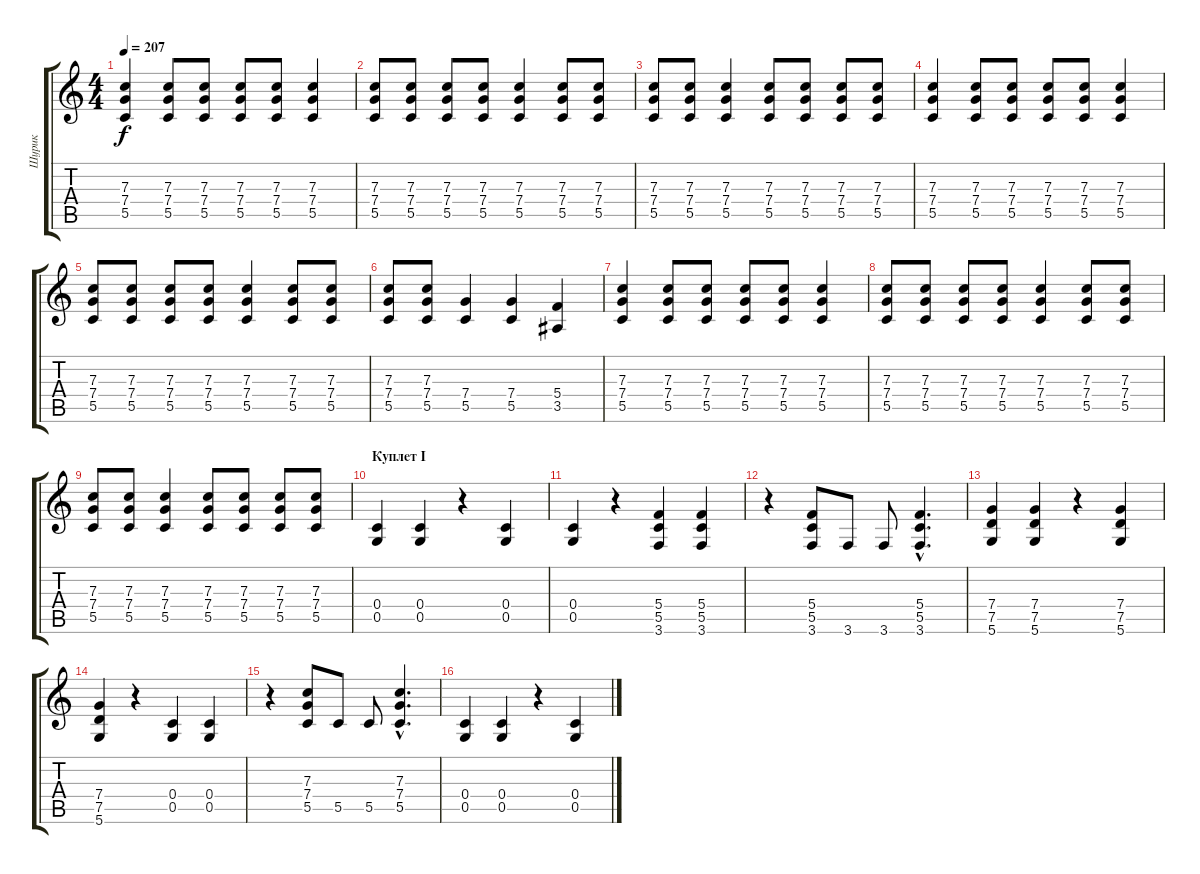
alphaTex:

\track ("Шурик" "Шурик") {instrument distortionguitar}
\staff {score tabs}
\tuning (D4 A3 F3 C3 G2 D2) {hide}
\ts (4 4)
\tempo 207
\clef g2
\ks c
(7.3 7.4 5.5).4{dy f} (7.3 7.4 5.5).8 (7.3 7.4 5.5).8 (7.3 7.4 5.5).8 (7.3 7.4 5.5).8 (7.3 7.4 5.5).4 |
(7.3 7.4 5.5).8 (7.3 7.4 5.5).8 (7.3 7.4 5.5).8 (7.3 7.4 5.5).8 (7.3 7.4 5.5).4 (7.3 7.4 5.5).8 (7.3 7.4 5.5).8 |
(7.3 7.4 5.5).8 (7.3 7.4 5.5).8 (7.3 7.4 5.5).4 (7.3 7.4 5.5).8 (7.3 7.4 5.5).8 (7.3 7.4 5.5).8 (7.3 7.4 5.5).8 |
(7.3 7.4 5.5).4 (7.3 7.4 5.5).8 (7.3 7.4 5.5).8 (7.3 7.4 5.5).8 (7.3 7.4 5.5).8 (7.3 7.4 5.5).4 |
(7.3 7.4 5.5).8 (7.3 7.4 5.5).8 (7.3 7.4 5.5).8 (7.3 7.4 5.5).8 (7.3 7.4 5.5).4 (7.3 7.4 5.5).8 (7.3 7.4 5.5).8 |
(7.3 7.4 5.5).8 (7.3 7.4 5.5).8 (7.4 5.5).4 (7.4 5.5).4 (5.4 3.5).4 |
(7.3 7.4 5.5).4 (7.3 7.4 5.5).8 (7.3 7.4 5.5).8 (7.3 7.4 5.5).8 (7.3 7.4 5.5).8 (7.3 7.4 5.5).4 |
(7.3 7.4 5.5).8 (7.3 7.4 5.5).8 (7.3 7.4 5.5).8 (7.3 7.4 5.5).8 (7.3 7.4 5.5).4 (7.3 7.4 5.5).8 (7.3 7.4 5.5).8 |
(7.3 7.4 5.5).8 (7.3 7.4 5.5).8 (7.3 7.4 5.5).4 (7.3 7.4 5.5).8 (7.3 7.4 5.5).8 (7.3 7.4 5.5).8 (7.3 7.4 5.5).8 |
\section ("" "Куплет I")
(0.4 0.5).4 (0.4 0.5).4 r.4 (0.4 0.5).4 |
(0.4 0.5).4 r.4 (5.4 5.5 3.6).4 (5.4 5.5 3.6).4 |
r.4 (5.4 5.5 3.6).8 3.6.8 3.6.8 (5.4{hac} 5.5{hac} 3.6{hac}).4{d} |
(7.4 7.5 5.6).4 (7.4 7.5 5.6).4 r.4 (7.4 7.5 5.6).4 |
(7.4 7.5 5.6).4 r.4 (0.4 0.5).4 (0.4 0.5).4 |
r.4 (7.3 7.4 5.5).8 5.5.8 5.5.8 (7.3{hac} 7.4{hac} 5.5{hac}).4{d} |
(0.4 0.5).4 (0.4 0.5).4 r.4 (0.4 0.5).4
